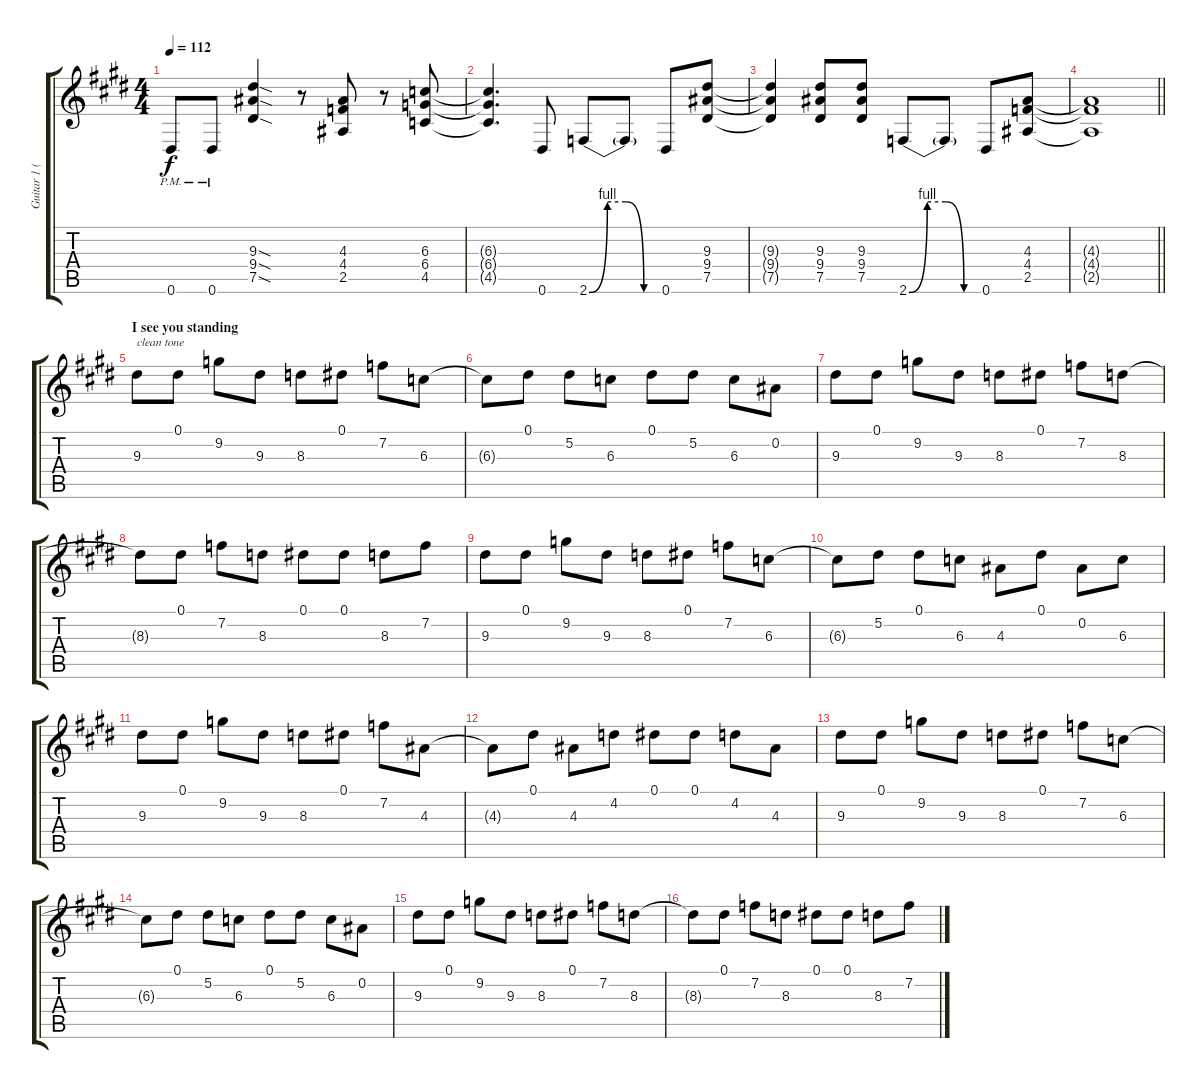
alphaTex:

\track ("Guitar 1 (Slash)" "Guitar 1 (") {instrument overdrivenguitar}
\staff {score tabs}
\tuning (Eb4 Bb3 Gb3 Db3 Ab2 Eb2) {hide}
\ts (4 4)
\tempo 112
\clef g2
\ks e
0.6{pm}.8{dy f} 0.6{pm}.8 (9.3{sod} 9.4{sod} 7.5{sod}).4 r.8 (4.3 4.4 2.5).8 r.8 (6.3 6.4 4.5).8 |
(6.3{t} 6.4{t} 4.5{t}).4{d} 0.6.8 2.6{be (custom 0 0 15 4 30 4 45 0 60 0)}.8 2.6{t}.8 0.6.8 (9.3 9.4 7.5).8 |
(9.3{t} 9.4{t} 7.5{t}).4 (9.3 9.4 7.5).8 (9.3 9.4 7.5).8 2.6{be (custom 0 0 15 4 30 4 45 0 60 0)}.8 2.6{t}.8 0.6.8 (4.3 4.4 2.5).8 |
\barLineRight lightlight
(4.3{t} 4.4{t} 2.5{t}).1 |
\section ("" "I see you standing")
9.3.8{txt "clean tone" instrument electricguitarjazz} 0.1.8 9.2.8 9.3.8 8.3.8 0.1.8 7.2.8 6.3.8 |
6.3{t}.8 0.1.8 5.2.8 6.3.8 0.1.8 5.2.8 6.3.8 0.2.8 |
9.3.8 0.1.8 9.2.8 9.3.8 8.3.8 0.1.8 7.2.8 8.3.8 |
8.3{t}.8 0.1.8 7.2.8 8.3.8 0.1.8 0.1.8 8.3.8 7.2.8 |
9.3.8 0.1.8 9.2.8 9.3.8 8.3.8 0.1.8 7.2.8 6.3.8 |
6.3{t}.8 5.2.8 0.1.8 6.3.8 4.3.8 0.1.8 0.2.8 6.3.8 |
9.3.8 0.1.8 9.2.8 9.3.8 8.3.8 0.1.8 7.2.8 4.3.8 |
4.3{t}.8 0.1.8 4.3.8 4.2.8 0.1.8 0.1.8 4.2.8 4.3.8 |
9.3.8 0.1.8 9.2.8 9.3.8 8.3.8 0.1.8 7.2.8 6.3.8 |
6.3{t}.8 0.1.8 5.2.8 6.3.8 0.1.8 5.2.8 6.3.8 0.2.8 |
9.3.8 0.1.8 9.2.8 9.3.8 8.3.8 0.1.8 7.2.8 8.3.8 |
8.3{t}.8 0.1.8 7.2.8 8.3.8 0.1.8 0.1.8 8.3.8 7.2.8
